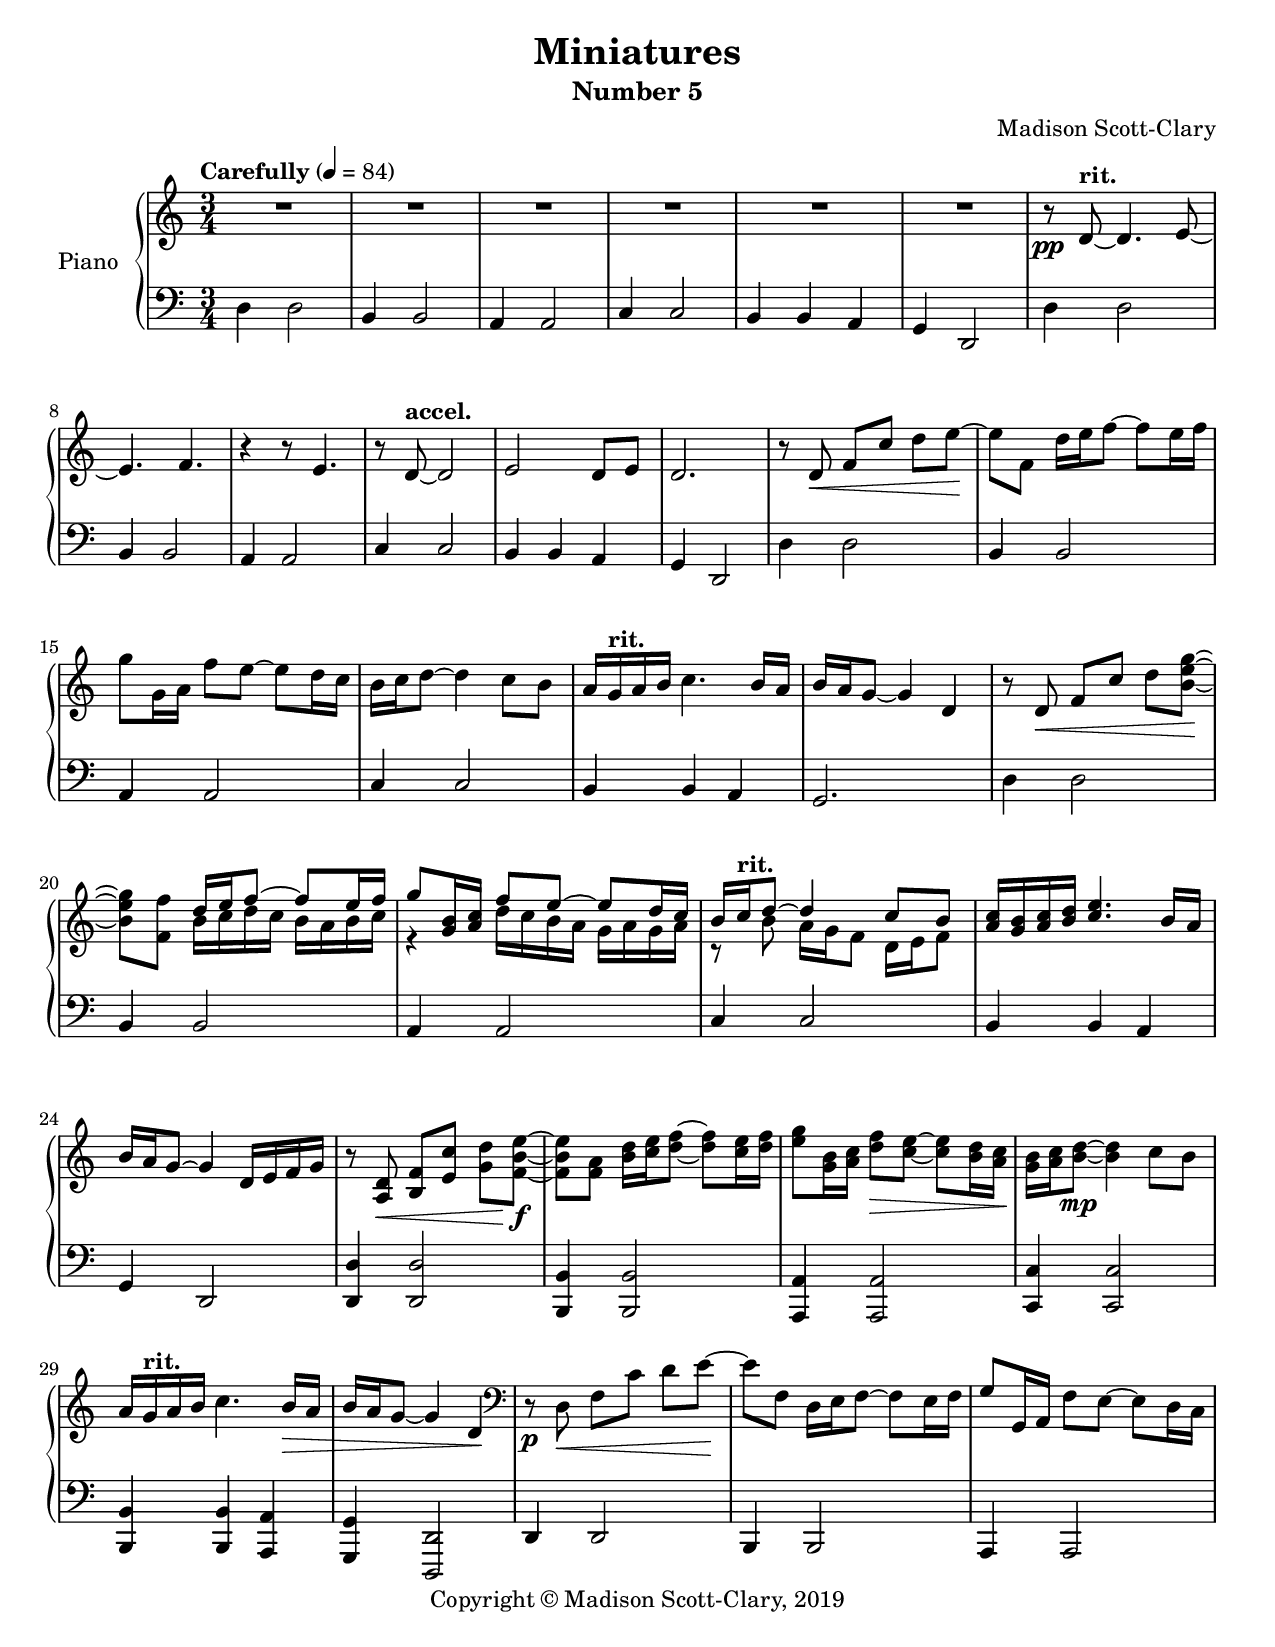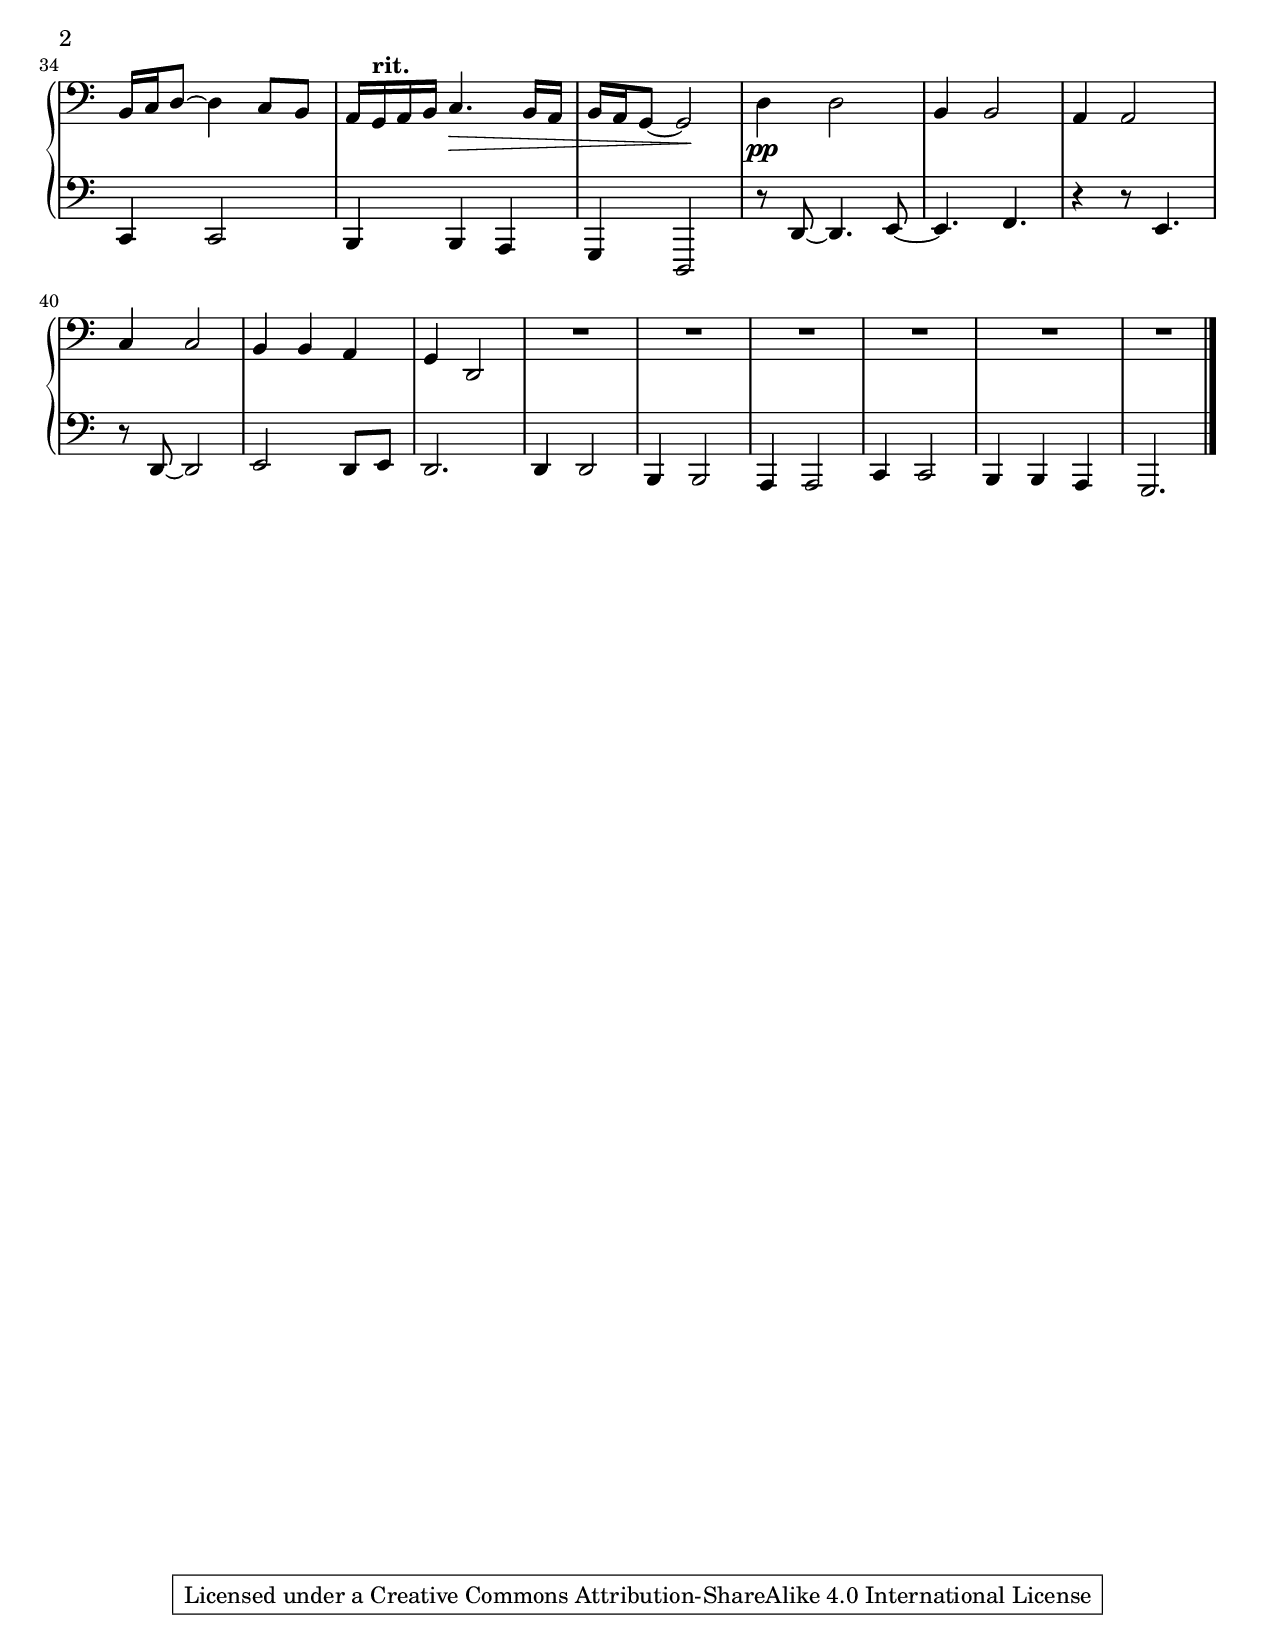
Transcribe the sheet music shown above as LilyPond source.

\version "2.18.2"

\header {
  title = "Miniatures"
  subtitle = "Number 5"
  composer = "Madison Scott-Clary"
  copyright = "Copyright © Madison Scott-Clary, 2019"
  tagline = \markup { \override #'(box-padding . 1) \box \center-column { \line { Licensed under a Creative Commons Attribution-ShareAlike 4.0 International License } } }
}

\paper {
  #(set-paper-size "letter")
}

right =  \relative d' {
  \clef "treble" \key c \major \time 3/4 % 1
  \tempo "Carefully" 4=84 R2.*3 % 4
  R2.*3 % 7
  \set Timing.beamExceptions = #'()
  \set Timing.baseMoment = #(ly:make-moment 1/4)
  \set Timing.beatStructure = #'(1 1 1)
  r8 \pp \tempo "rit." d8 ~ d4. e8 ~ % 8
  e4. f4. % 9
  r4 r8 e4. \barNumberCheck #10
  r8 \tempo "accel." d8 ~ d2 % 11
  e2 d8 e8 % 12
  d2. % 13
  r8 d8 \< f8 c'8 d8 e8 \! ~ % 14
  e8 f,8 d'16 e16 f8 ~ f8 e16 f16 % 15
  g8 g,16 a16 f'8 e8 ~ e8 d16 c16 % 16
  b16 c16 d8 ~ d4 c8 b8 % 17
  a16 \tempo "rit." g16 a16 b16 c4. b16 a16 % 18
  b16 a16 g8 ~ g4 d4 % 19
  r8 d8 \< f8 c'8 d8 <b e g>8~ \!
  \barNumberCheck #20
  <b e g>8 <f f'>8 <<
    {
      d'16 e16 f8 ~ f8 e16 f16 % 21
      g8 <g, b>16 <a c>16 f'8 e8 ~ e8 d16 c16 % 22
      b16 \tempo "rit." c16 d8 ~ d4 c8 b8 % 23
      <a c>16 <g b>16 <a c>16 <b d>16 <c e>4. b16 a16 % 24
      b16 a16 g8 ~ g4 d16 e16 f16 g16 % 25
    } \\ {
      b16 c16 d16 c16 b16 a16 b16 c16 % 21
      r4 d16 c16 b16 a16 g16 a16 g16 a16 % 22
      r8 b8 a16 g16 f8 d16 e16 f8
    }
  >>
  r8 <a, d>8 \< <b f'>8 <e c'>8 <g d'>8 <f b e>8~ \! \f ~ % 26
  <f b e>8 <f a>8 <b d>16 <c e>16 <d f>8 ~ ~ <d f>8 <c e>16
  <d f>16 % 27
  <e g>8 <g, b>16 <a c>16 <d f>8 \> <c e>8 ~ <c e>8 <b d>16
  <a c>16\!
  <g b>16 <a c>16 <b d>8 \! \mp ~ ~ <b d>4 c8 b8 % 29
  a16 \tempo "rit." g16 a16 b16 c4. b16 \> a16 \barNumberCheck #30
  b16 a16 g8 ~ g4 d4 \! % 31
  \clef "bass" % 31
  r8 \p d,8 \< f8 c'8 d8 e8 \! ~ % 32
  e8 f,8 d16 e16 f8 ~ f8 e16 f16 % 33
  g8 g,16 a16 f'8 e8 ~ e8 d16 c16 % 34
  b16 c16 d8 ~ d4 c8 b8 % 35
  a16 \tempo "rit." g16 a16 b16 c4. \> b16 a16 % 36
  b16 a16 g8 ~ g2 \! % 37
  d'4 \pp d2 % 38
  b4 b2 % 39
  a4 a2 \barNumberCheck #40
  c4 c2 % 41
  b4 b4 a4 % 42
  g4 d2 % 43
  R2.*3 % 46
  R2.*3 \bar "|."
}

left =  \relative d {
  \clef "bass" \key c \major \time 3/4 d4 d2 % 2
  b4 b2 % 3
  a4 a2 % 4
  c4 c2 % 5
  b4 b4 a4 % 6
  g4 d2 % 7
  d'4 d2 % 8
  b4 b2 % 9
  a4 a2 \barNumberCheck #10
  c4 c2 % 11
  b4 b4 a4 % 12
  g4 d2 % 13
  d'4 d2 % 14
  b4 b2 % 15
  a4 a2 % 16
  c4 c2 % 17
  b4 b4 a4 % 18
  g2. % 19
  d'4 d2 \barNumberCheck #20
  b4 b2 % 21
  a4 a2 % 22
  c4 c2 % 23
  b4 b4 a4 % 24
  g4 d2 % 25
  <d d'>4 <d d'>2 % 26
  <b b'>4 <b b'>2 % 27
  <a a'>4 <a a'>2 % 28
  <c c'>4 <c c'>2 % 29
  <b b'>4 <b b'>4 <a a'>4 \barNumberCheck #30
  <g g'>4 <d d'>2 d'4 d2 % 32
  b4 b2 % 33
  a4 a2 % 34
  c4 c2 % 35
  b4 b4 a4 % 36
  g4 d2 % 37
  r8 d'8 ~ d4. e8 ~ % 38
  e4. f4. % 39
  r4 r8 e4. \barNumberCheck #40
  r8 d8 ~ d2 % 41
  e2 d8 e8 % 42
  d2. % 43
  d4 d2 % 44
  b4 b2 % 45
  a4 a2 % 46
  c4 c2 % 47
  b4 b4 a4 % 48
  g2. \bar "|."
}



minFive = \new PianoStaff \with {
  instrumentName = "Piano"
} <<
  \new Staff = "right" \with {
    midiInstrument = "acoustic grand"
  } \right
  \new Staff = "left" \with {
    midiInstrument = "acoustic grand"
  } { \clef bass \left }
>>

\score {
  \minFive
  %\midi {}
}
